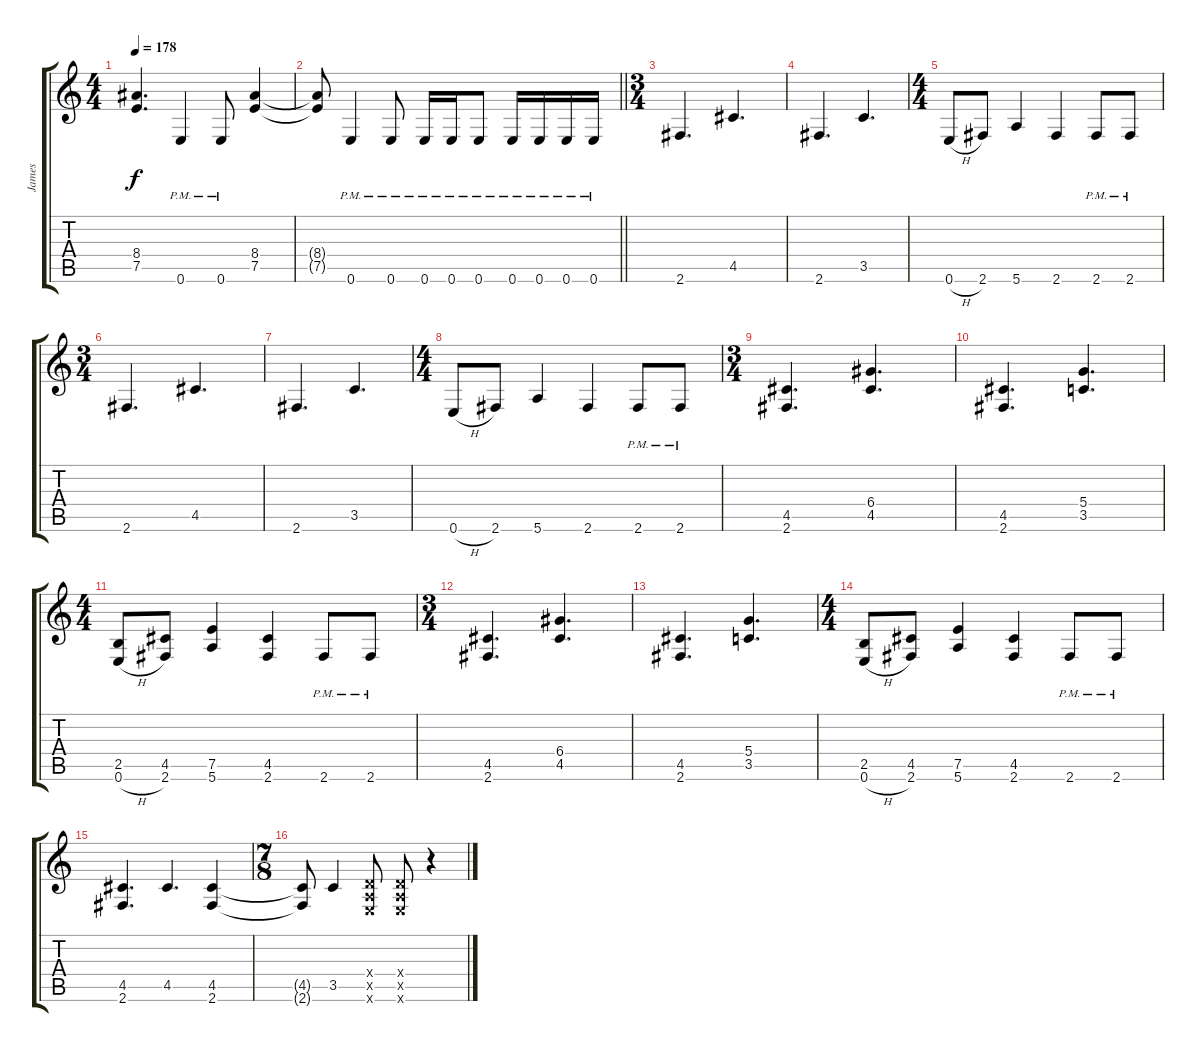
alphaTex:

\track ("James" "James") {instrument distortionguitar}
\staff {score tabs}
\tuning (E4 B3 G3 D3 A2 E2) {hide}
\ts (4 4)
\tempo 178
\clef g2
\ks c
(8.4 7.5).4{d dy f} 0.6{pm}.4 0.6{pm}.8 (8.4 7.5).4 |
\barLineRight lightlight
(8.4{t} 7.5{t}).8 0.6{pm}.4 0.6{pm}.8 0.6{pm}.16 0.6{pm}.16 0.6{pm}.8 0.6{pm}.16 0.6{pm}.16 0.6{pm}.16 0.6{pm}.16 |
\ts (3 4)
\section ("" "")
2.6.4{d} 4.5.4{d} |
2.6.4{d} 3.5.4{d} |
\ts (4 4)
0.6{h}.8 2.6.8 5.6.4 2.6.4 2.6{pm}.8 2.6{pm}.8 |
\ts (3 4)
2.6.4{d} 4.5.4{d} |
2.6.4{d} 3.5.4{d} |
\ts (4 4)
0.6{h}.8 2.6.8 5.6.4 2.6.4 2.6{pm}.8 2.6{pm}.8 |
\ts (3 4)
(4.5 2.6).4{d} (6.4 4.5).4{d} |
(4.5 2.6).4{d} (5.4 3.5).4{d} |
\ts (4 4)
(2.5 0.6{h}).8 (4.5 2.6).8 (7.5 5.6).4 (4.5 2.6).4 2.6{pm}.8 2.6{pm}.8 |
\ts (3 4)
(4.5 2.6).4{d} (6.4 4.5).4{d} |
(4.5 2.6).4{d} (5.4 3.5).4{d} |
\ts (4 4)
(2.5 0.6{h}).8 (4.5 2.6).8 (7.5 5.6).4 (4.5 2.6).4 2.6{pm}.8 2.6{pm}.8 |
(4.5 2.6).4{d} 4.5.4{d} (4.5 2.6).4 |
\ts (7 8)
(4.5{t} 2.6{t}).8 3.5.4 (0.4{x} 0.5{x} 0.6{x}).8 (0.4{x} 0.5{x} 0.6{x}).8 r.4
